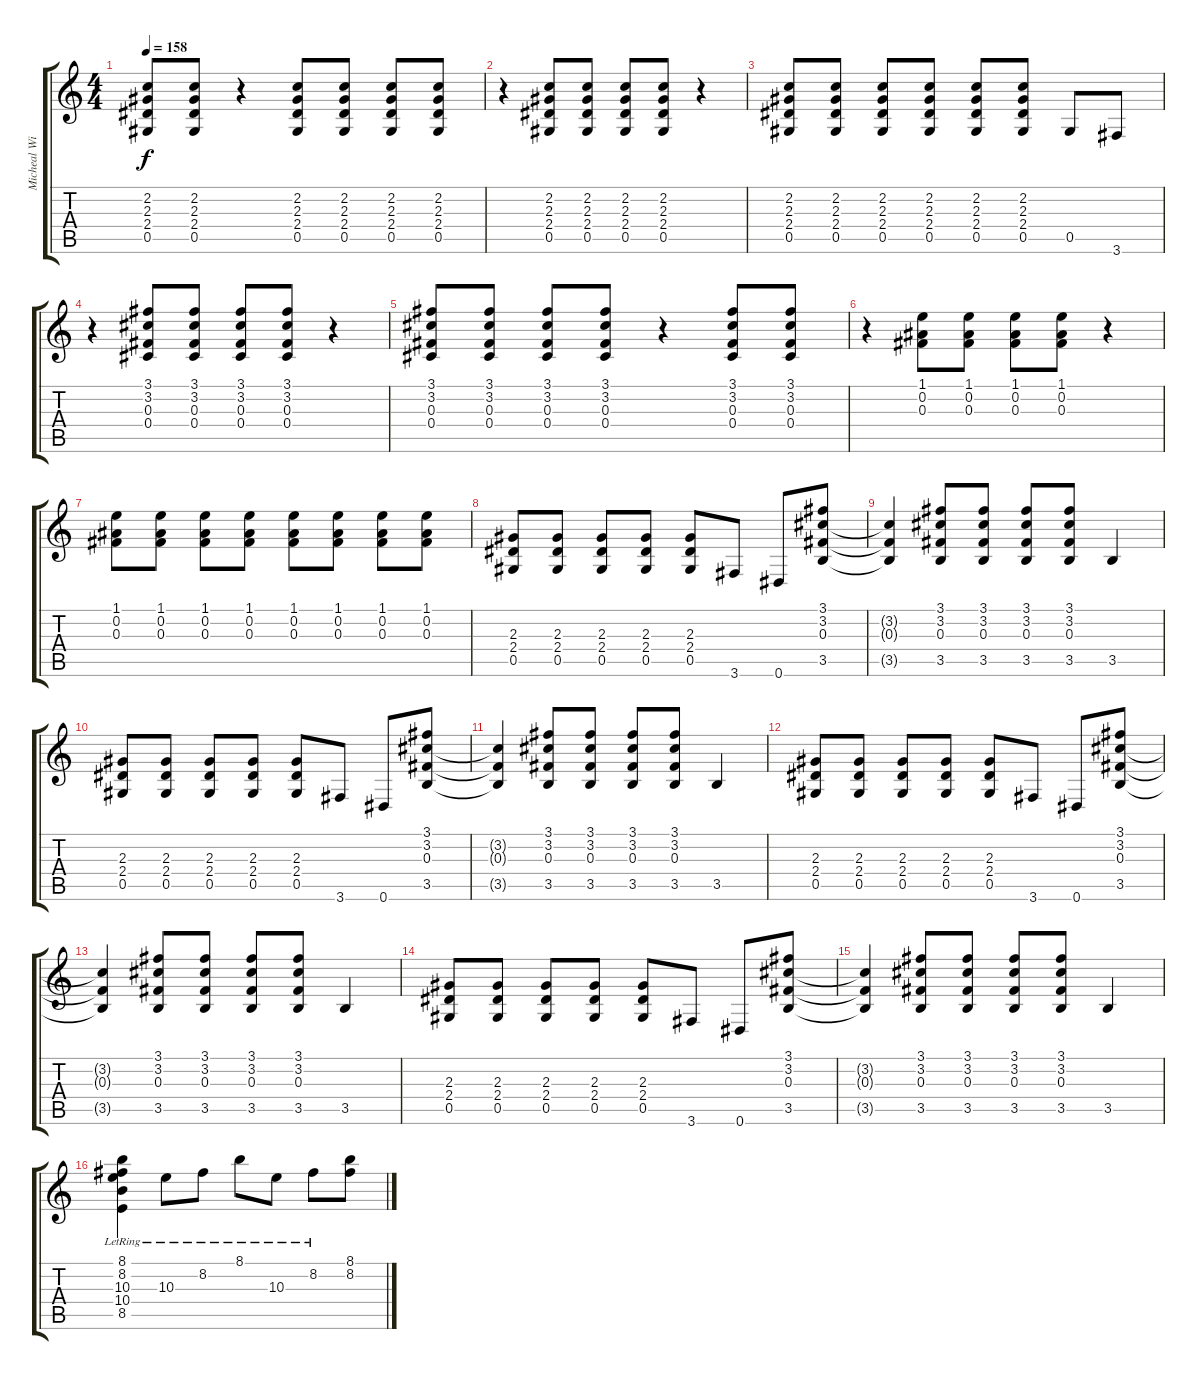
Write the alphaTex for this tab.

\track ("Micheal Wilton" "Micheal Wi") {instrument distortionguitar}
\staff {score tabs}
\tuning (Eb4 Bb3 Gb3 Db3 Ab2 Eb2) {hide}
\ts (4 4)
\tempo 158
\clef g2
\ks c
(2.2 2.3 2.4 0.5).8{dy f} (2.2 2.3 2.4 0.5).8 r.4 (2.2 2.3 2.4 0.5).8 (2.2 2.3 2.4 0.5).8 (2.2 2.3 2.4 0.5).8 (2.2 2.3 2.4 0.5).8 |
r.4 (2.2 2.3 2.4 0.5).8 (2.2 2.3 2.4 0.5).8 (2.2 2.3 2.4 0.5).8 (2.2 2.3 2.4 0.5).8 r.4 |
(2.2 2.3 2.4 0.5).8 (2.2 2.3 2.4 0.5).8 (2.2 2.3 2.4 0.5).8 (2.2 2.3 2.4 0.5).8 (2.2 2.3 2.4 0.5).8 (2.2 2.3 2.4 0.5).8 0.5.8 3.6.8 |
r.4 (3.1 3.2 0.3 0.4).8 (3.1 3.2 0.3 0.4).8 (3.1 3.2 0.3 0.4).8 (3.1 3.2 0.3 0.4).8 r.4 |
(3.1 3.2 0.3 0.4).8 (3.1 3.2 0.3 0.4).8 (3.1 3.2 0.3 0.4).8 (3.1 3.2 0.3 0.4).8 r.4 (3.1 3.2 0.3 0.4).8 (3.1 3.2 0.3 0.4).8 |
r.4 (1.1 0.2 0.3).8 (1.1 0.2 0.3).8 (1.1 0.2 0.3).8 (1.1 0.2 0.3).8 r.4 |
(1.1 0.2 0.3).8 (1.1 0.2 0.3).8 (1.1 0.2 0.3).8 (1.1 0.2 0.3).8 (1.1 0.2 0.3).8 (1.1 0.2 0.3).8 (1.1 0.2 0.3).8 (1.1 0.2 0.3).8 |
(2.3 2.4 0.5).8 (2.3 2.4 0.5).8 (2.3 2.4 0.5).8 (2.3 2.4 0.5).8 (2.3 2.4 0.5).8 3.6.8 0.6.8 (3.1 3.2 0.3 3.5).8 |
(3.2{t} 0.3{t} 3.5{t}).4 (3.1 3.2 0.3 3.5).8 (3.1 3.2 0.3 3.5).8 (3.1 3.2 0.3 3.5).8 (3.1 3.2 0.3 3.5).8 3.5.4 |
(2.3 2.4 0.5).8 (2.3 2.4 0.5).8 (2.3 2.4 0.5).8 (2.3 2.4 0.5).8 (2.3 2.4 0.5).8 3.6.8 0.6.8 (3.1 3.2 0.3 3.5).8 |
(3.2{t} 0.3{t} 3.5{t}).4 (3.1 3.2 0.3 3.5).8 (3.1 3.2 0.3 3.5).8 (3.1 3.2 0.3 3.5).8 (3.1 3.2 0.3 3.5).8 3.5.4 |
(2.3 2.4 0.5).8 (2.3 2.4 0.5).8 (2.3 2.4 0.5).8 (2.3 2.4 0.5).8 (2.3 2.4 0.5).8 3.6.8 0.6.8 (3.1 3.2 0.3 3.5).8 |
(3.2{t} 0.3{t} 3.5{t}).4 (3.1 3.2 0.3 3.5).8 (3.1 3.2 0.3 3.5).8 (3.1 3.2 0.3 3.5).8 (3.1 3.2 0.3 3.5).8 3.5.4 |
(2.3 2.4 0.5).8 (2.3 2.4 0.5).8 (2.3 2.4 0.5).8 (2.3 2.4 0.5).8 (2.3 2.4 0.5).8 3.6.8 0.6.8 (3.1 3.2 0.3 3.5).8 |
(3.2{t} 0.3{t} 3.5{t}).4 (3.1 3.2 0.3 3.5).8 (3.1 3.2 0.3 3.5).8 (3.1 3.2 0.3 3.5).8 (3.1 3.2 0.3 3.5).8 3.5.4 |
(8.1{lr} 8.2{lr} 10.3{lr} 10.4{lr} 8.5{lr}).4{instrument acousticguitarsteel} 10.3{lr}.8 8.2{lr}.8 8.1{lr}.8 10.3{lr}.8 8.2{lr}.8 (8.1 8.2).8
